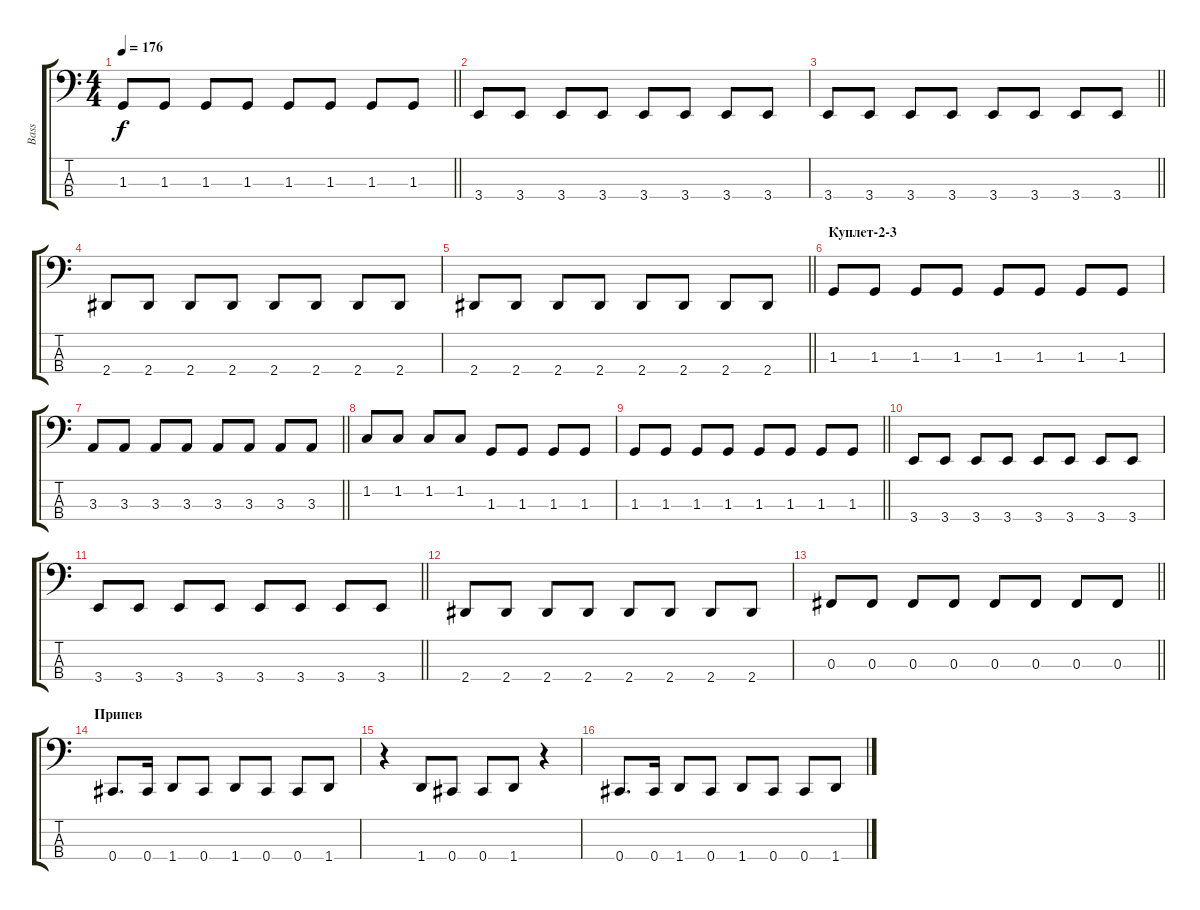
\track ("Bass" "Bass") {instrument electricbassfinger}
\staff {score tabs}
\tuning (E2 B1 Gb1 Db1) {hide}
\ts (4 4)
\tempo 176
\clef f4
\barLineRight lightlight
\ks c
1.3.8{dy f} 1.3.8 1.3.8 1.3.8 1.3.8 1.3.8 1.3.8 1.3.8 |
3.4.8 3.4.8 3.4.8 3.4.8 3.4.8 3.4.8 3.4.8 3.4.8 |
\barLineRight lightlight
3.4.8 3.4.8 3.4.8 3.4.8 3.4.8 3.4.8 3.4.8 3.4.8 |
2.4.8 2.4.8 2.4.8 2.4.8 2.4.8 2.4.8 2.4.8 2.4.8 |
\barLineRight lightlight
2.4.8 2.4.8 2.4.8 2.4.8 2.4.8 2.4.8 2.4.8 2.4.8 |
\section ("" "Куплет-2-3")
1.3.8 1.3.8 1.3.8 1.3.8 1.3.8 1.3.8 1.3.8 1.3.8 |
\barLineRight lightlight
3.3.8 3.3.8 3.3.8 3.3.8 3.3.8 3.3.8 3.3.8 3.3.8 |
1.2.8 1.2.8 1.2.8 1.2.8 1.3.8 1.3.8 1.3.8 1.3.8 |
\barLineRight lightlight
1.3.8 1.3.8 1.3.8 1.3.8 1.3.8 1.3.8 1.3.8 1.3.8 |
3.4.8 3.4.8 3.4.8 3.4.8 3.4.8 3.4.8 3.4.8 3.4.8 |
\barLineRight lightlight
3.4.8 3.4.8 3.4.8 3.4.8 3.4.8 3.4.8 3.4.8 3.4.8 |
2.4.8 2.4.8 2.4.8 2.4.8 2.4.8 2.4.8 2.4.8 2.4.8 |
\barLineRight lightlight
0.3.8 0.3.8 0.3.8 0.3.8 0.3.8 0.3.8 0.3.8 0.3.8 |
\section ("" "Припев")
0.4.8{d} 0.4.16 1.4.8 0.4.8 1.4.8 0.4.8 0.4.8 1.4.8 |
r.4 1.4.8 0.4.8 0.4.8 1.4.8 r.4 |
0.4.8{d} 0.4.16 1.4.8 0.4.8 1.4.8 0.4.8 0.4.8 1.4.8
